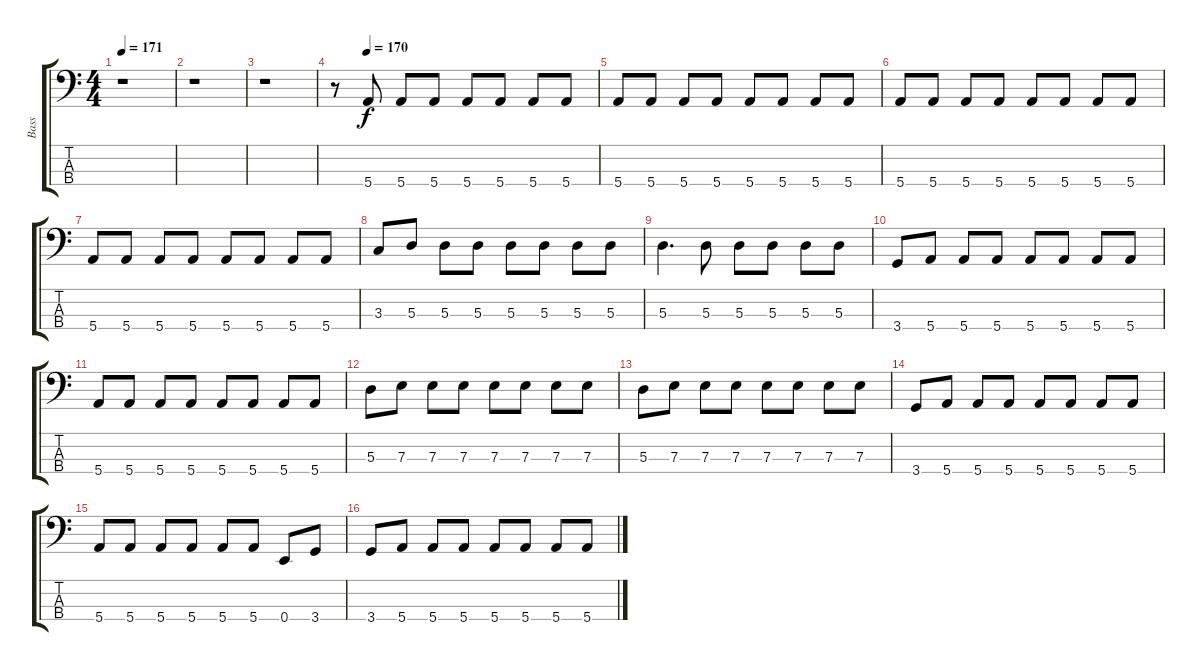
\track ("Bass" "Bass") {instrument electricbassfinger}
\staff {score tabs}
\tuning (G2 D2 A1 E1) {hide}
\ts (4 4)
\tempo 171
\tempo 90
\tempo 171
\clef f4
\ks c
r.1{dy f instrument electricbassfinger} |
r.1 |
r.1 |
\tempo (170 0.125)
r.8 5.4.8 5.4.8 5.4.8 5.4.8 5.4.8 5.4.8 5.4.8 |
5.4.8 5.4.8 5.4.8 5.4.8 5.4.8 5.4.8 5.4.8 5.4.8 |
5.4.8 5.4.8 5.4.8 5.4.8 5.4.8 5.4.8 5.4.8 5.4.8 |
5.4.8 5.4.8 5.4.8 5.4.8 5.4.8 5.4.8 5.4.8 5.4.8 |
3.3.8 5.3.8 5.3.8 5.3.8 5.3.8 5.3.8 5.3.8 5.3.8 |
5.3.4{d} 5.3.8 5.3.8 5.3.8 5.3.8 5.3.8 |
3.4.8 5.4.8 5.4.8 5.4.8 5.4.8 5.4.8 5.4.8 5.4.8 |
5.4.8 5.4.8 5.4.8 5.4.8 5.4.8 5.4.8 5.4.8 5.4.8 |
5.3.8 7.3.8 7.3.8 7.3.8 7.3.8 7.3.8 7.3.8 7.3.8 |
5.3.8 7.3.8 7.3.8 7.3.8 7.3.8 7.3.8 7.3.8 7.3.8 |
3.4.8 5.4.8 5.4.8 5.4.8 5.4.8 5.4.8 5.4.8 5.4.8 |
5.4.8 5.4.8 5.4.8 5.4.8 5.4.8 5.4.8 0.4.8 3.4.8 |
3.4.8 5.4.8 5.4.8 5.4.8 5.4.8 5.4.8 5.4.8 5.4.8
